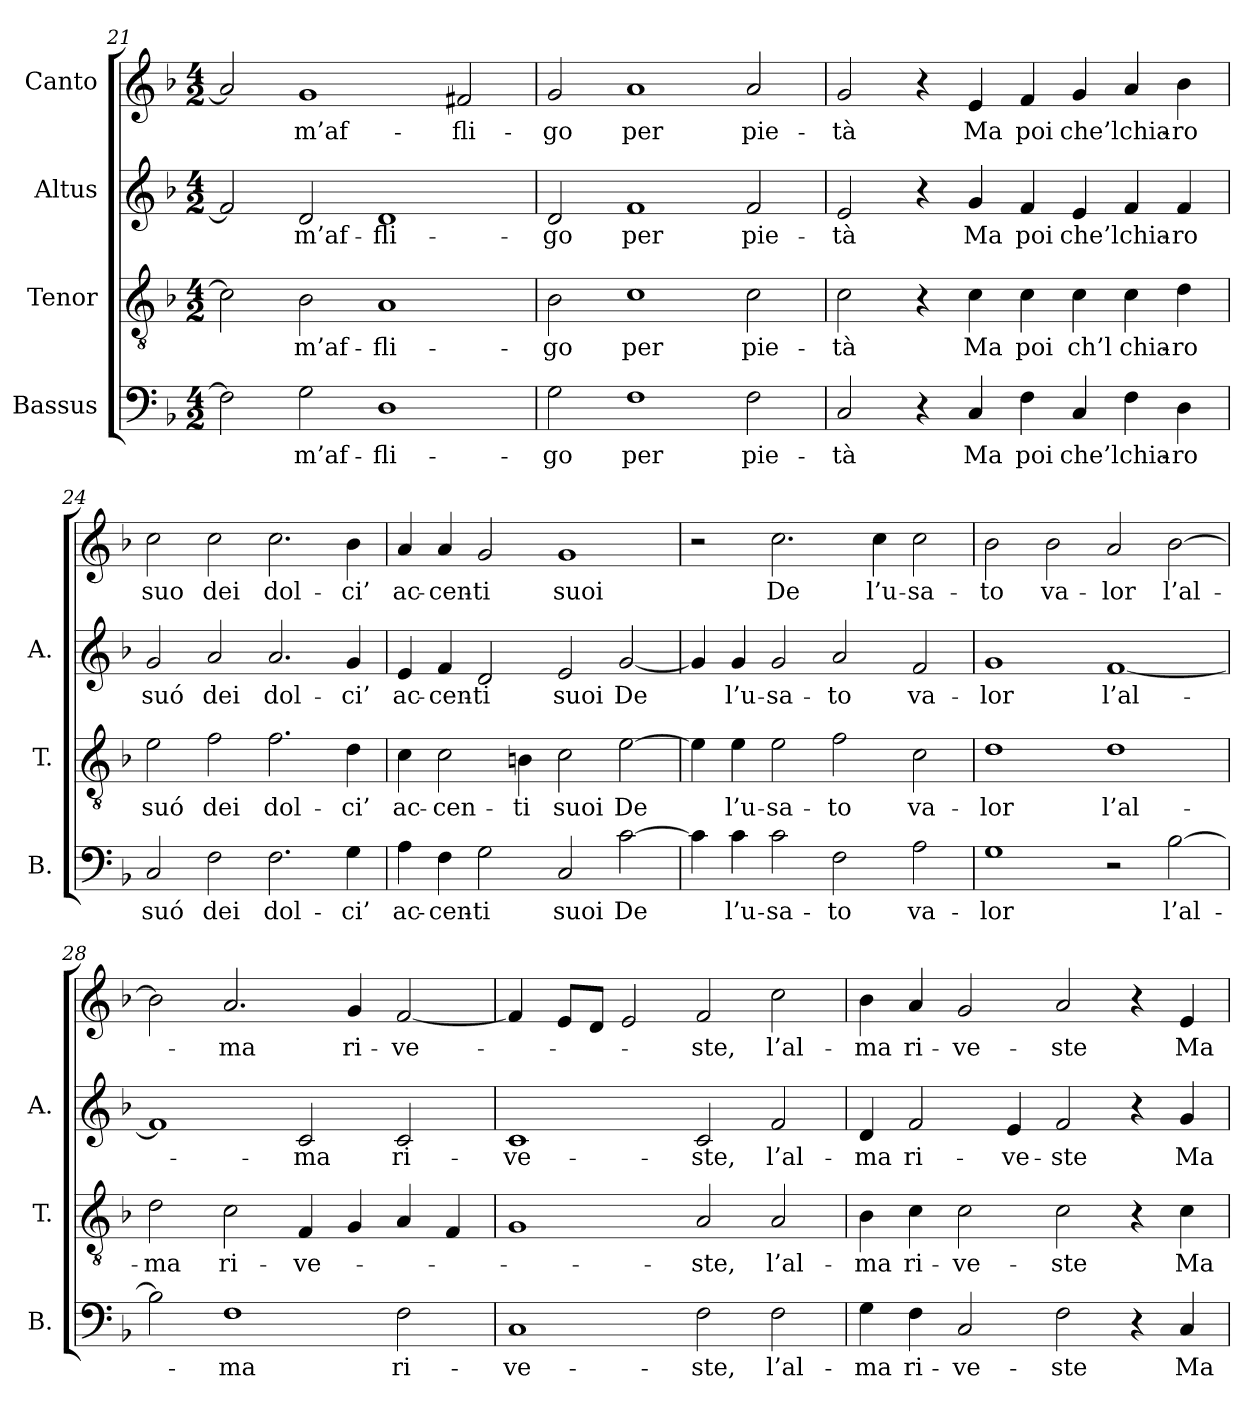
**kern	**text	**kern	**text	**kern	**text	**kern	**text
*part4	*part4	*part3	*part3	*part2	*part2	*part1	*part1
*staff4	*staff4	*staff3	*staff3	*staff2	*staff2	*staff1	*staff1
*I"Bassus	*	*I"Tenor	*	*I"Altus	*	*I"Canto	*
*I'B.	*	*I'T.	*	*I'A.	*	*	*
*clefF4	*	*clefGv2	*	*clefG2	*	*clefG2	*
*	*	*ITrd7c12	*	*	*	*	*
*k[b-]	*	*k[b-]	*	*k[b-]	*	*k[b-]	*
*F:	*	*F:	*	*F:	*	*F:	*
*M4/2	*	*M4/2	*	*M4/2	*	*M4/2	*
=21	=21	=21	=21	=21	=21	=21	=21
2F\]	.	2C\]	.	2f/]	.	2a/]	.
2G\	m’af-	2BB-\	m’af-	2d/	m’af-	1g/	m’af-
1D\	-fli-	1AA/	-fli-	1d/	-fli-	.	.
.	.	.	.	.	.	2f#X/	-fli-
=22	=22	=22	=22	=22	=22	=22	=22
2G\	-go	2BB-\	-go	2d/	-go	2g/	-go
1F\	per	1C\	per	1f/	per	1a/	per
2F\	pie-	2C\	pie-	2f/	pie-	2a/	pie-
!!LO:LB:g=z
=23	=23	=23	=23	=23	=23	=23	=23
2C/	-tà	2C\	-tà	2e/	-tà	2g/	-tà
4r	.	4r	.	4r	.	4r	.
4C/	Ma	4C\	Ma	4g/	Ma	4e/	Ma
4F\	poi	4C\	poi	4f/	poi	4f/	poi
4C/	che’l	4C\	ch’l	4e/	che’l	4g/	che’l
4F\	chia-	4C\	chia-	4f/	chia-	4a/	chia-
4D\	-ro	4D\	-ro	4f/	-ro	4b-\	-ro
=24	=24	=24	=24	=24	=24	=24	=24
2C/	suó	2E\	suó	2g/	suó	2cc\	suo
2F\	dei	2F\	dei	2a/	dei	2cc\	dei
2.F\	dol-	2.F\	dol-	2.a/	dol-	2.cc\	dol-
4G\	-ci’	4D\	-ci’	4g/	-ci’	4b-\	-ci’
=25	=25	=25	=25	=25	=25	=25	=25
4A\	ac-	4C\	ac-	4e/	ac-	4a/	ac-
4F\	-cen-	2C\	-cen-	4f/	-cen-	4a/	-cen-
2G\	-ti	.	.	2d/	-ti	2g/	-ti
.	.	4BBn\	-ti	.	.	.	.
2C/	suoi	2C\	suoi	2e/	suoi	1g/	suoi
[2c\	De	[2E\	De	[2g/	De	.	.
=26	=26	=26	=26	=26	=26	=26	=26
4c\]	.	4E\]	.	4g/]	.	2r	.
4c\	l’u-	4E\	l’u-	4g/	l’u-	.	.
2c\	-sa-	2E\	-sa-	2g/	-sa-	2.cc\	De
2F\	-to	2F\	-to	2a/	-to	.	.
.	.	.	.	.	.	4cc\	l’u-
2A\	va-	2C\	va-	2f/	va-	2cc\	-sa-
!!LO:PB:g=z
=27	=27	=27	=27	=27	=27	=27	=27
1G\	-lor	1D\	-lor	1g/	-lor	2b-\	-to
.	.	.	.	.	.	2b-\	va-
2r	.	1D\	l’al-	[1f/	l’al-	2a/	-lor
[2B-\	l’al-	.	.	.	.	[2b-\	l’al-
=28	=28	=28	=28	=28	=28	=28	=28
2B-\]	.	2D\	-ma	1f/]	.	2b-\]	.
1F\	-ma	2C\	ri-	.	.	2.a/	-ma
.	.	4FF/	-ve-	2c/	-ma	.	.
.	.	4GG/	.	.	.	4g/	ri-
2F\	ri-	4AA/	.	2c/	ri-	[2f/	-ve-
.	.	4FF/	.	.	.	.	.
=29	=29	=29	=29	=29	=29	=29	=29
1C/	-ve-	1GG/	.	1c/	-ve-	4f/]	.
.	.	.	.	.	.	8e/L	.
.	.	.	.	.	.	8d/J	.
.	.	.	.	.	.	2e/	.
2F\	-ste,	2AA/	-ste,	2c/	-ste,	2f/	-ste,
2F\	l’al-	2AA/	l’al-	2f/	l’al-	2cc\	l’al-
=30	=30	=30	=30	=30	=30	=30	=30
4G\	-ma	4BB-\	-ma	4d/	-ma	4b-\	-ma
4F\	ri-	4C\	ri-	2f/	ri-	4a/	ri-
2C/	-ve-	2C\	-ve-	.	.	2g/	-ve-
.	.	.	.	4e/	-ve-	.	.
2F\	-ste	2C\	-ste	2f/	-ste	2a/	-ste
4r	.	4r	.	4r	.	4r	.
4C/	Ma	4C\	Ma	4g/	Ma	4e/	Ma
=	=	=	=	=	=	=	=
*-	*-	*-	*-	*-	*-	*-	*-
